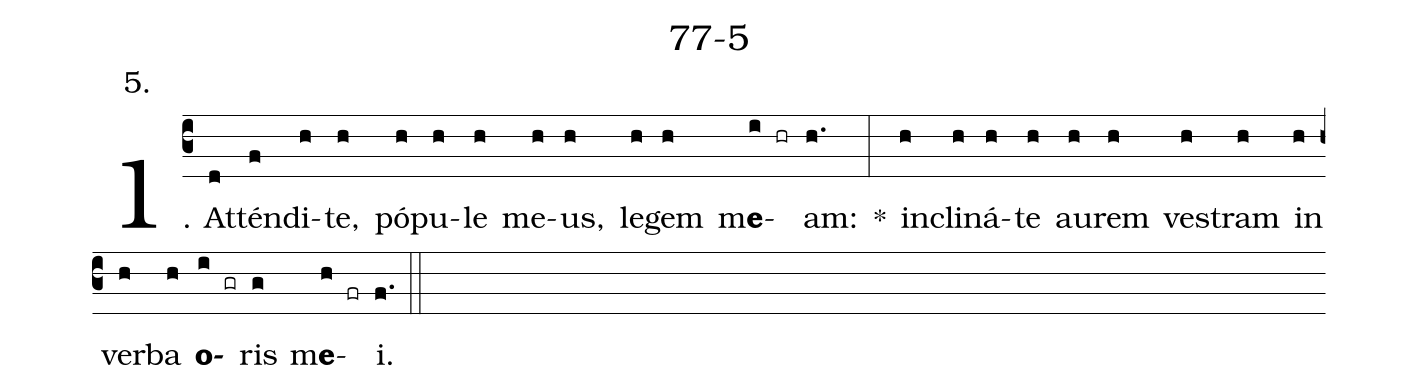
name: 77-5;
annotation: 5.;
%%
(c3)1. At(d)tén(f)di(h)te,(h) pó(h)pu(h)le(h) me(h)us,(h) le(h)gem(h) m<b>e</b>(i hr)am:(h.) *(:) in(h)cli(h)ná(h)te(h) au(h)rem(h) ves(h)tram(h) in(h) ver(h)ba(h) <b>o</b>(i gr)ris(g) m<b>e</b>(h fr)i.(f.) (::)
